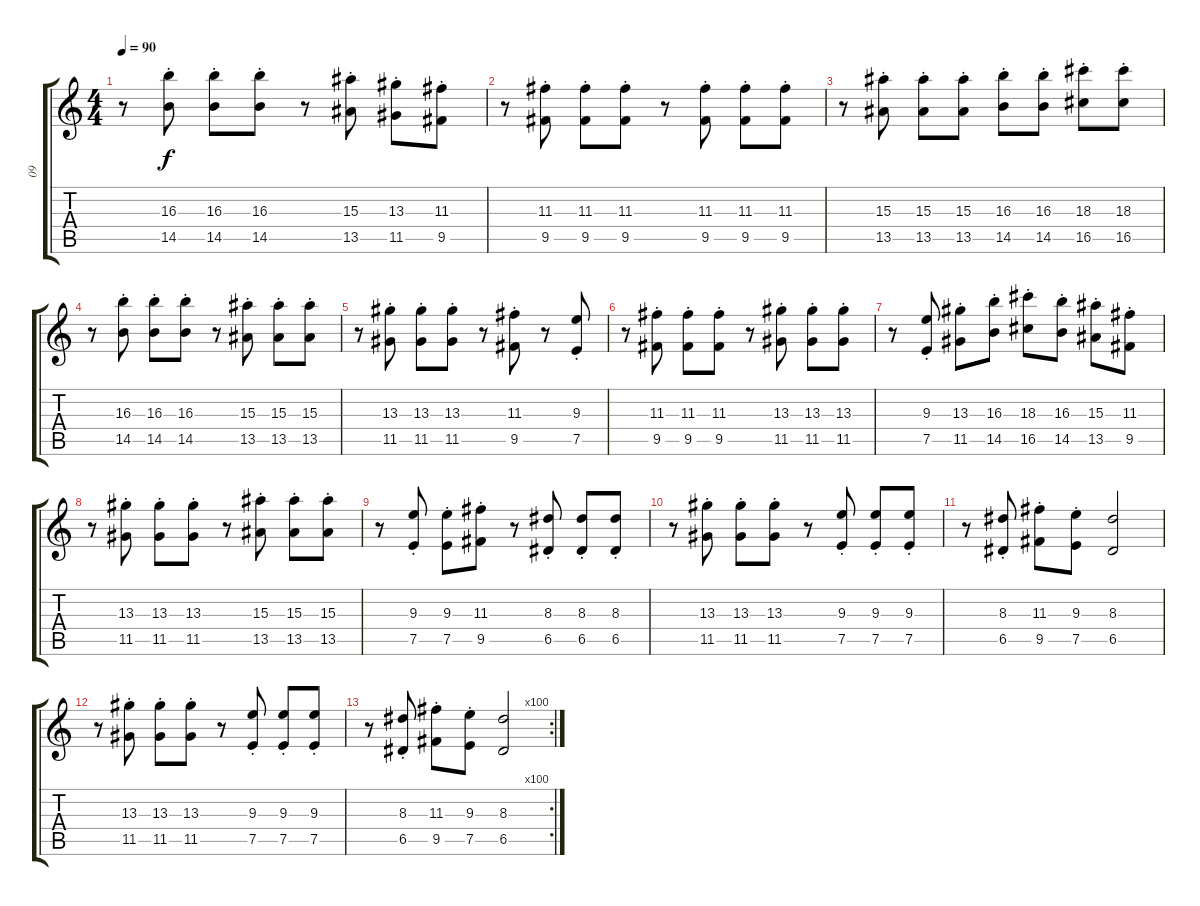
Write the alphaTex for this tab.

\track ("09" "09") {instrument piccolo}
\staff {score tabs}
\tuning (E5 B4 G4 D4 A3 E3) {hide}
\ts (4 4)
\tempo 90
\clef g2
\ks c
r.8{dy f} (16.3{st} 14.5{st}).8 (16.3{st} 14.5{st}).8 (16.3{st} 14.5{st}).8 r.8 (15.3{st} 13.5{st}).8 (13.3{st} 11.5{st}).8 (11.3{st} 9.5{st}).8 |
r.8 (11.3{st} 9.5{st}).8 (11.3{st} 9.5{st}).8 (11.3{st} 9.5{st}).8 r.8 (11.3{st} 9.5{st}).8 (11.3{st} 9.5{st}).8 (11.3{st} 9.5{st}).8 |
r.8 (15.3{st} 13.5{st}).8 (15.3{st} 13.5{st}).8 (15.3{st} 13.5{st}).8 (16.3{st} 14.5{st}).8 (16.3{st} 14.5{st}).8 (18.3{st} 16.5{st}).8 (18.3{st} 16.5{st}).8 |
r.8 (16.3{st} 14.5{st}).8 (16.3{st} 14.5{st}).8 (16.3{st} 14.5{st}).8 r.8 (15.3{st} 13.5{st}).8 (15.3{st} 13.5{st}).8 (15.3{st} 13.5{st}).8 |
r.8 (13.3{st} 11.5{st}).8 (13.3{st} 11.5{st}).8 (13.3{st} 11.5{st}).8 r.8 (11.3{st} 9.5{st}).8 r.8 (9.3{st} 7.5{st}).8 |
r.8 (11.3{st} 9.5{st}).8 (11.3{st} 9.5{st}).8 (11.3{st} 9.5{st}).8 r.8 (13.3{st} 11.5{st}).8 (13.3{st} 11.5{st}).8 (13.3{st} 11.5{st}).8 |
r.8 (9.3{st} 7.5{st}).8 (13.3{st} 11.5{st}).8 (16.3{st} 14.5{st}).8 (18.3{st} 16.5{st}).8 (16.3{st} 14.5{st}).8 (15.3{st} 13.5{st}).8 (11.3{st} 9.5{st}).8 |
r.8 (13.3{st} 11.5{st}).8 (13.3{st} 11.5{st}).8 (13.3{st} 11.5{st}).8 r.8 (15.3{st} 13.5{st}).8 (15.3{st} 13.5{st}).8 (15.3{st} 13.5{st}).8 |
r.8 (9.3{st} 7.5{st}).8 (9.3{st} 7.5{st}).8 (11.3{st} 9.5{st}).8 r.8 (8.3{st} 6.5{st}).8 (8.3{st} 6.5{st}).8 (8.3{st} 6.5{st}).8 |
r.8 (13.3{st} 11.5{st}).8 (13.3{st} 11.5{st}).8 (13.3{st} 11.5{st}).8 r.8 (9.3{st} 7.5{st}).8 (9.3{st} 7.5{st}).8 (9.3{st} 7.5{st}).8 |
r.8 (8.3{st} 6.5{st}).8 (11.3{st} 9.5{st}).8 (9.3{st} 7.5{st}).8 (8.3 6.5).2 |
r.8 (13.3{st} 11.5{st}).8 (13.3{st} 11.5{st}).8 (13.3{st} 11.5{st}).8 r.8 (9.3{st} 7.5{st}).8 (9.3{st} 7.5{st}).8 (9.3{st} 7.5{st}).8 |
\rc 100
r.8 (8.3{st} 6.5{st}).8 (11.3{st} 9.5{st}).8 (9.3{st} 7.5{st}).8 (8.3 6.5).2
